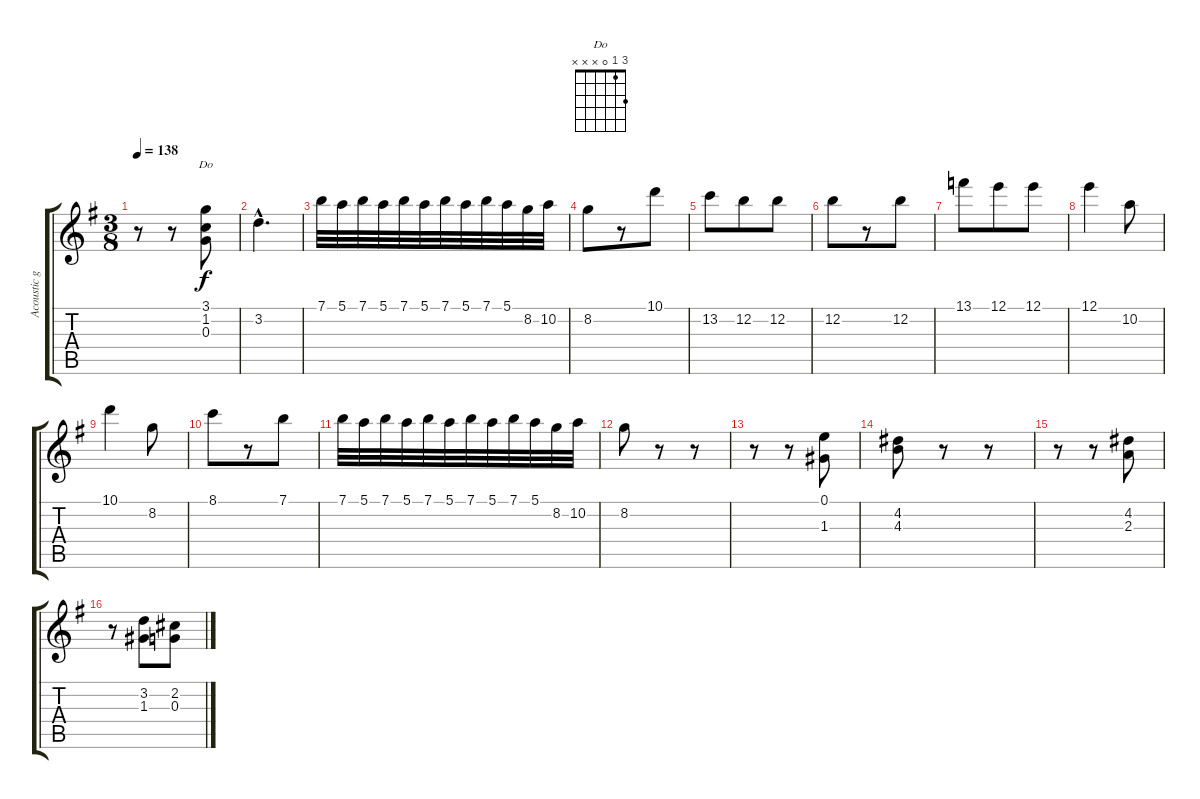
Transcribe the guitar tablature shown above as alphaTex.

\track ("Acoustic guitar 1" "Acoustic g") {instrument acousticguitarnylon}
\staff {score tabs}
\tuning (E4 B3 G3 D3 A2 E2) {hide}
\chord ("Do" 3 1 0 x x x)
\ts (3 8)
\tempo 138
\clef g2
\ks g
r.8{dy f} r.8 (3.1 1.2 0.3).8{ch "Do"} |
3.2{hac}.4{d} |
7.1.32 5.1.32 7.1.32 5.1.32 7.1.32 5.1.32 7.1.32 5.1.32 7.1.32 5.1.32 8.2.32 10.2.32 |
8.2.8 r.8 10.1.8 |
13.2.8 12.2.8 12.2.8 |
12.2.8 r.8 12.2.8 |
13.1.8 12.1.8 12.1.8 |
12.1.4 10.2.8 |
10.1.4 8.2.8 |
8.1.8 r.8 7.1.8 |
7.1.32 5.1.32 7.1.32 5.1.32 7.1.32 5.1.32 7.1.32 5.1.32 7.1.32 5.1.32 8.2.32 10.2.32 |
8.2.8 r.8 r.8 |
r.8 r.8 (0.1 1.3).8 |
(4.2 4.3).8 r.8 r.8 |
r.8 r.8 (4.2 2.3).8 |
r.8 (3.2 1.3).8 (2.2 0.3).8
